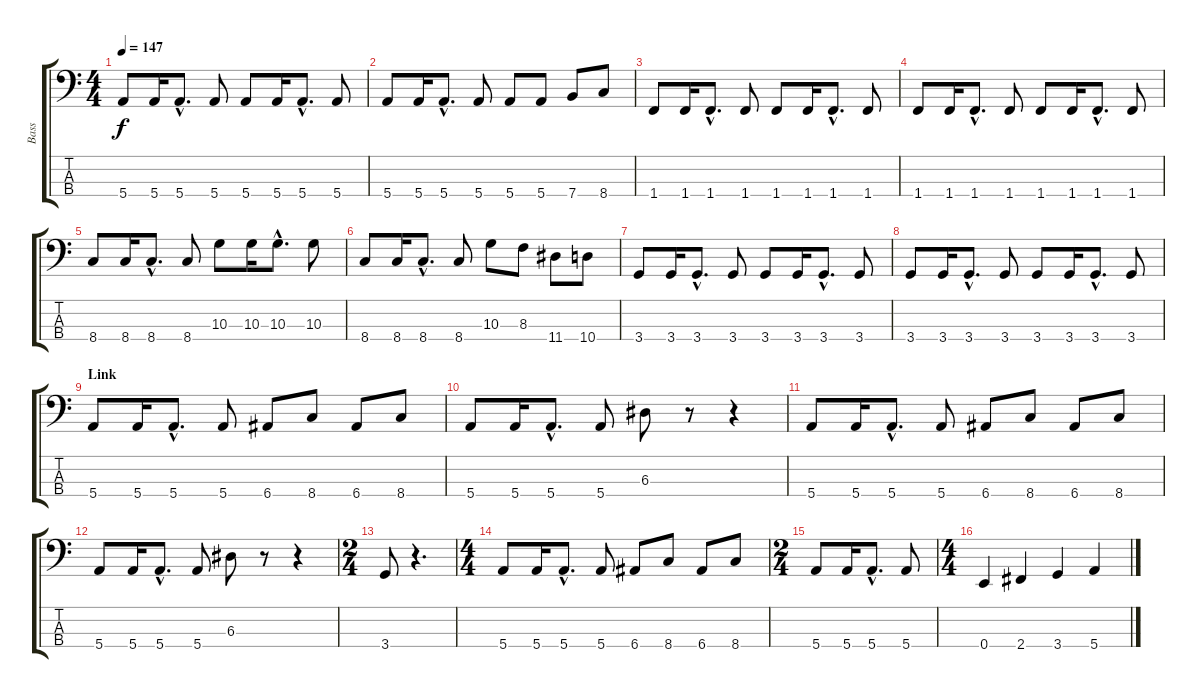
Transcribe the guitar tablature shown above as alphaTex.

\track ("Bass" "Bass") {instrument electricbasspick}
\staff {score tabs}
\tuning (G2 D2 A1 E1) {hide}
\ts (4 4)
\tempo 147
\clef f4
\ks c
5.4.8{dy f} 5.4.16 5.4{hac}.8{d} 5.4.8 5.4.8 5.4.16 5.4{hac}.8{d} 5.4.8 |
5.4.8 5.4.16 5.4{hac}.8{d} 5.4.8 5.4.8 5.4.8 7.4.8 8.4.8 |
1.4.8 1.4.16 1.4{hac}.8{d} 1.4.8 1.4.8 1.4.16 1.4{hac}.8{d} 1.4.8 |
1.4.8 1.4.16 1.4{hac}.8{d} 1.4.8 1.4.8 1.4.16 1.4{hac}.8{d} 1.4.8 |
8.4.8 8.4.16 8.4{hac}.8{d} 8.4.8 10.3.8 10.3.16 10.3{hac}.8{d} 10.3.8 |
8.4.8 8.4.16 8.4{hac}.8{d} 8.4.8 10.3.8 8.3.8 11.4.8 10.4.8 |
3.4.8 3.4.16 3.4{hac}.8{d} 3.4.8 3.4.8 3.4.16 3.4{hac}.8{d} 3.4.8 |
3.4.8 3.4.16 3.4{hac}.8{d} 3.4.8 3.4.8 3.4.16 3.4{hac}.8{d} 3.4.8 |
\section ("" "Link")
5.4.8 5.4.16 5.4{hac}.8{d} 5.4.8 6.4.8 8.4.8 6.4.8 8.4.8 |
5.4.8 5.4.16 5.4{hac}.8{d} 5.4.8 6.3.8 r.8 r.4 |
5.4.8 5.4.16 5.4{hac}.8{d} 5.4.8 6.4.8 8.4.8 6.4.8 8.4.8 |
5.4.8 5.4.16 5.4{hac}.8{d} 5.4.8 6.3.8 r.8 r.4 |
\ts (2 4)
3.4.8 r.4{d} |
\ts (4 4)
5.4.8 5.4.16 5.4{hac}.8{d} 5.4.8 6.4.8 8.4.8 6.4.8 8.4.8 |
\ts (2 4)
5.4.8 5.4.16 5.4{hac}.8{d} 5.4.8 |
\ts (4 4)
0.4.4 2.4.4 3.4.4 5.4.4
